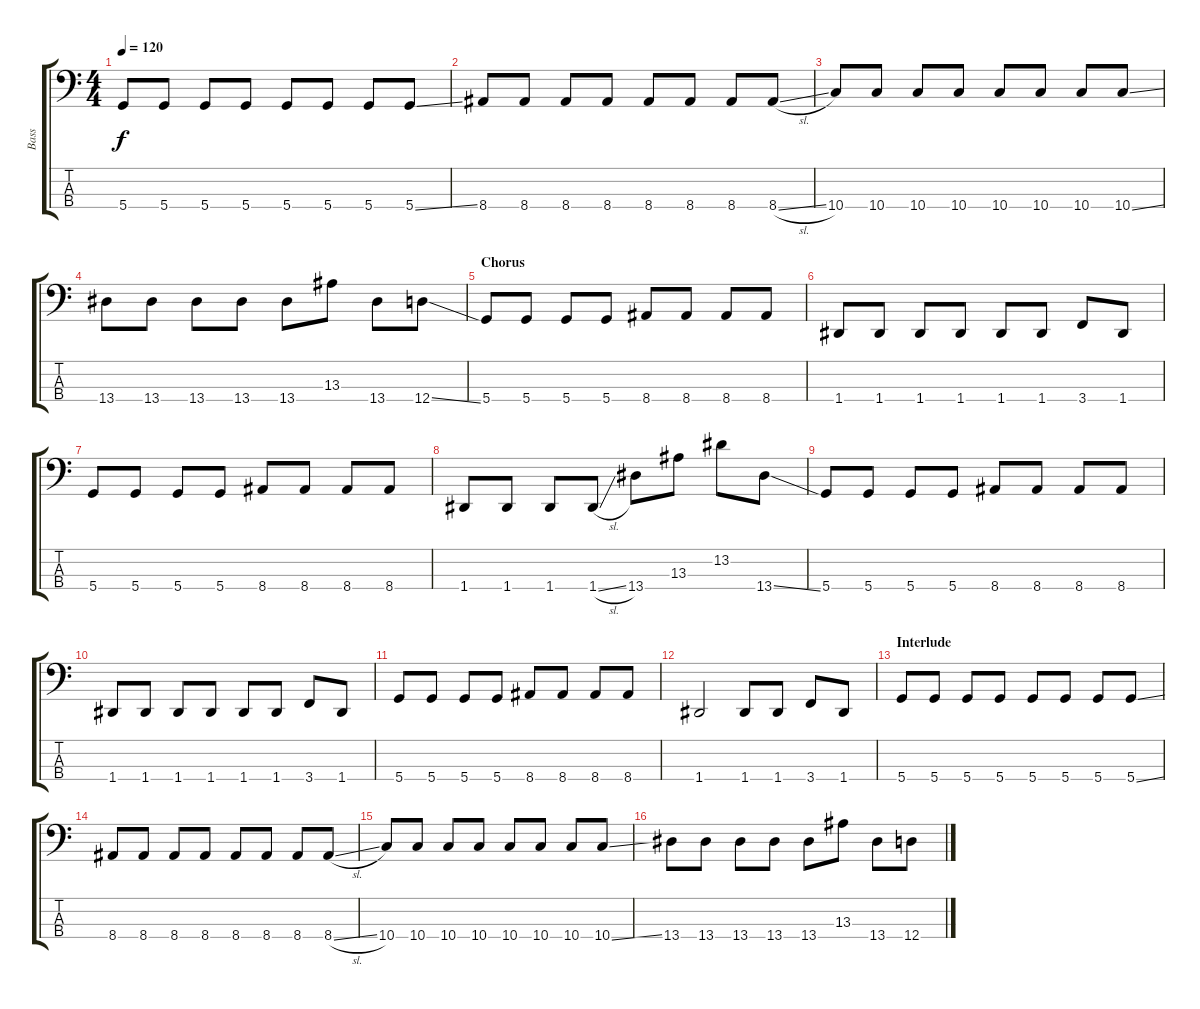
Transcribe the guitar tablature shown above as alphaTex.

\track ("Bass" "Bass") {instrument electricbassfinger}
\staff {score tabs}
\tuning (G2 D2 A1 D1) {hide}
\ts (4 4)
\tempo 120
\clef f4
\ks c
5.4.8{dy f} 5.4.8 5.4.8 5.4.8 5.4.8 5.4.8 5.4.8 5.4{ss}.8 |
8.4.8 8.4.8 8.4.8 8.4.8 8.4.8 8.4.8 8.4.8 8.4{sl}.8 |
10.4.8 10.4.8 10.4.8 10.4.8 10.4.8 10.4.8 10.4.8 10.4{ss}.8 |
13.4.8 13.4.8 13.4.8 13.4.8 13.4.8 13.3.8 13.4.8 12.4{ss}.8 |
\section ("" "Chorus")
5.4.8 5.4.8 5.4.8 5.4.8 8.4.8 8.4.8 8.4.8 8.4.8 |
1.4.8 1.4.8 1.4.8 1.4.8 1.4.8 1.4.8 3.4.8 1.4.8 |
5.4.8 5.4.8 5.4.8 5.4.8 8.4.8 8.4.8 8.4.8 8.4.8 |
1.4.8 1.4.8 1.4.8 1.4{sl}.8 13.4.8 13.3.8 13.2.8 13.4{ss}.8 |
5.4.8 5.4.8 5.4.8 5.4.8 8.4.8 8.4.8 8.4.8 8.4.8 |
1.4.8 1.4.8 1.4.8 1.4.8 1.4.8 1.4.8 3.4.8 1.4.8 |
5.4.8 5.4.8 5.4.8 5.4.8 8.4.8 8.4.8 8.4.8 8.4.8 |
1.4.2 1.4.8 1.4.8 3.4.8 1.4.8 |
\section ("" "Interlude")
5.4.8 5.4.8 5.4.8 5.4.8 5.4.8 5.4.8 5.4.8 5.4{ss}.8 |
8.4.8 8.4.8 8.4.8 8.4.8 8.4.8 8.4.8 8.4.8 8.4{sl}.8 |
10.4.8 10.4.8 10.4.8 10.4.8 10.4.8 10.4.8 10.4.8 10.4{ss}.8 |
13.4.8 13.4.8 13.4.8 13.4.8 13.4.8 13.3.8 13.4.8 12.4{ss}.8
